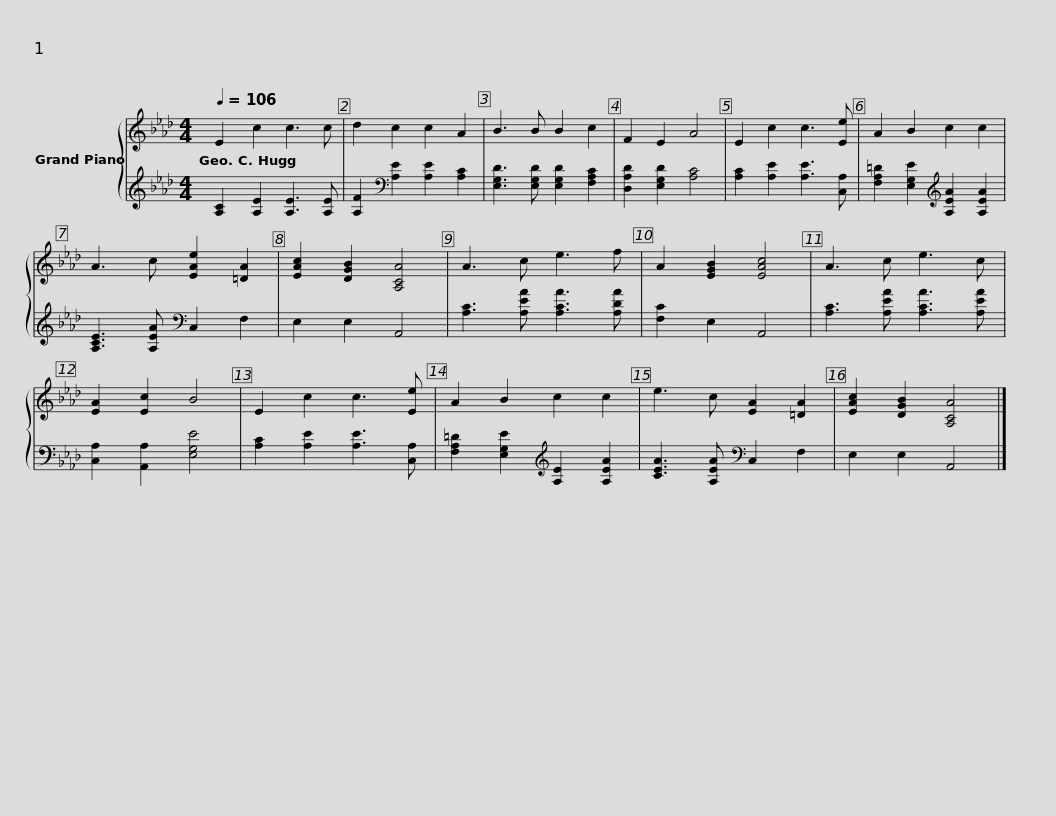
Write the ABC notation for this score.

X:1
%%score { 1 | 2 }
L:1/8
Q:1/4=106
M:4/4
I:linebreak $
K:Ab
V:1 treble
V:2 treble
V:1
 E2 c2 c3 c | d2 c2 c2 A2 | B3 B B2 c2 | F2 E2 A4 | E2 c2 c3 [Ee] | %5
 A2 B2 c2 c2 |$ A3 c [EAe]2 [=DA]2 | [EAc]2 [DGB]2 [A,CA]4 | A3 c e3 f | A2 [EGB]2 [EAc]4 | %10
 A3 c e3 c | [EA]2 [Ec]2 B4 |$ E2 c2 c3 [Ee] | A2 B2 c2 c2 | e3 c [EA]2 [=DA]2 | %15
 [EAc]2 [DGB]2 [A,CA]4 |] %16
V:2
 [A,C]2 [A,E]2 [A,E]3 [A,E] | [A,F]2[K:bass] [A,E]2 [A,E]2 [A,C]2 | [E,G,D]3 [E,G,D] [E,G,D]2 [F,A,C]2 | [D,A,D]2 [E,G,D]2 [A,C]4 | [A,C]2 [A,E]2 [A,E]3 [C,A,] | %5
 [F,A,=D]2 [E,G,E]2[K:treble] [A,EA]2 [A,EA]2 |$ [A,CE]3 [A,EA][K:bass] C,2 F,2 | E,2 E,2 A,,4 | [A,C]3 [A,EA] [A,CA]3 [A,DA] | [F,C]2 E,2 A,,4 | %10
 [A,C]3 [A,EA] [A,CA]3 [A,EA] | [C,A,]2 [A,,A,]2 [E,G,E]4 |$ [A,C]2 [A,E]2 [A,E]3 [C,A,] | [F,A,=D]2 [E,G,E]2[K:treble] [A,E]2 [A,EA]2 | [CEA]3 [A,EA][K:bass] C,2 F,2 | %15
 E,2 E,2 A,,4 |] %16
